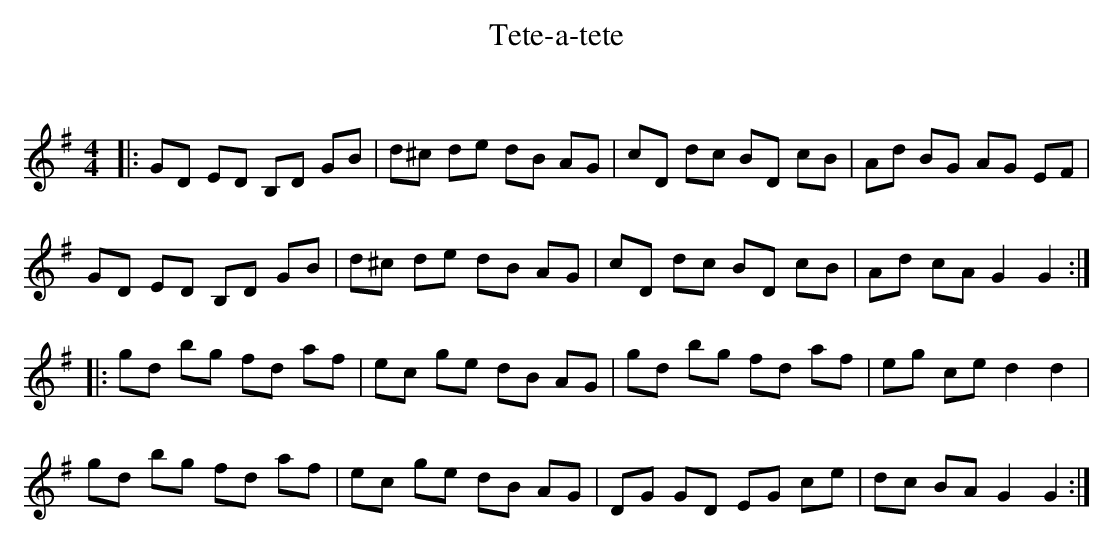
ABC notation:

X:1
T: Tete-a-tete
C:
Q: 232
K:G
M:4/4
L:1/8
|:GD ED B,D GB|d^c de dB AG|cD dc BD cB|Ad BG AG EF|
GD ED B,D GB|d^c de dB AG|cD dc BD cB|Ad cA G2 G2:|
|:gd bg fd af|ec ge dB AG|gd bg fd af|eg ce d2 d2|
gd bg fd af|ec ge dB AG|DG GD EG ce|dc BA G2 G2:|
